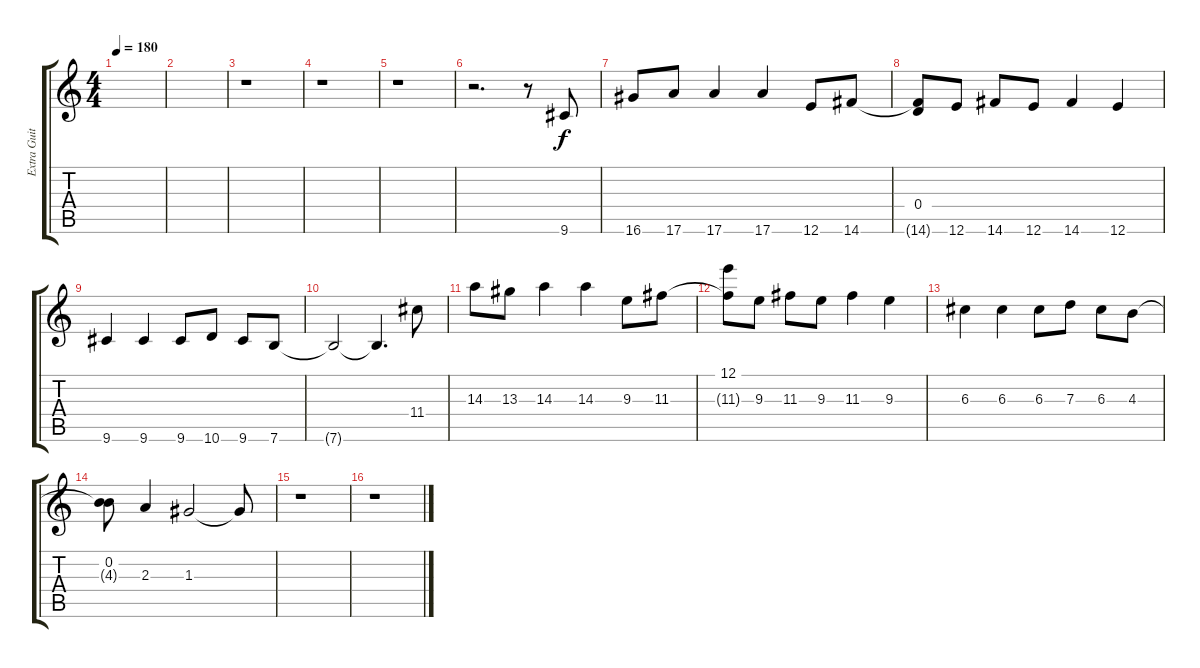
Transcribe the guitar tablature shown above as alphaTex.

\track ("Extra Guitar" "Extra Guit") {instrument distortionguitar}
\staff {score tabs}
\tuning (E4 B3 G3 D3 A2 E2) {hide}
\ts (4 4)
\tempo 180
\clef g2
\ks c
|
|
r.1 |
r.1 |
r.1 |
r.2{d} r.8 9.6.8 |
16.6.8 17.6.8 17.6.4 17.6.4 12.6.8 14.6.8 |
(0.4 14.6{t}).8 12.6.8 14.6.8 12.6.8 14.6.4 12.6.4 |
9.6.4 9.6.4 9.6.8 10.6.8 9.6.8 7.6.8 |
7.6{t}.2 7.6{t}.4{d} 11.4.8 |
14.3.8 13.3.8 14.3.4 14.3.4 9.3.8 11.3.8 |
(12.1 11.3{t}).8 9.3.8 11.3.8 9.3.8 11.3.4 9.3.4 |
6.3.4 6.3.4 6.3.8 7.3.8 6.3.8 4.3.8 |
(0.2 4.3{t}).8 2.3.4 1.3.2 1.3{t}.8 |
r.1 |
r.1
